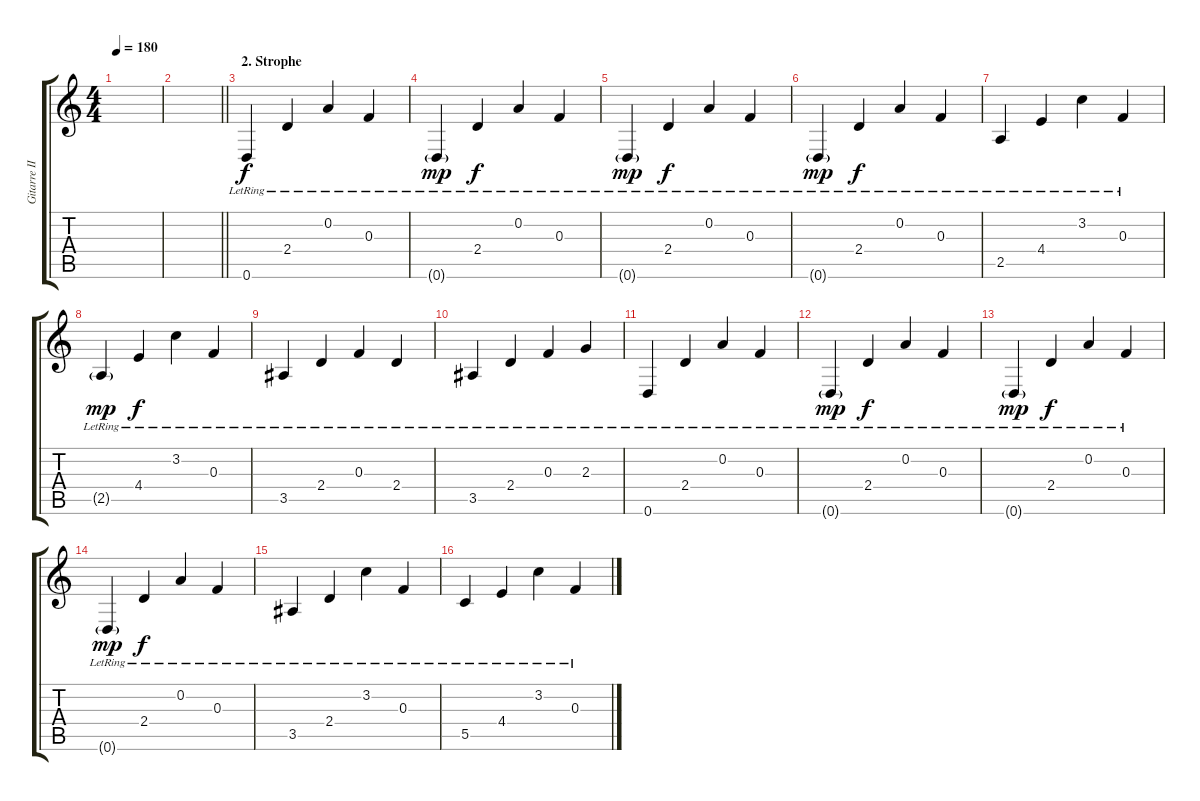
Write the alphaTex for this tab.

\track ("Gitarre III (Clean)" "Gitarre II") {instrument electricguitarclean}
\staff {score tabs}
\tuning (D4 A3 F3 C3 G2 D2) {hide}
\ts (4 4)
\tempo 180
\clef g2
\ks c
|
\barLineRight lightlight
|
\section ("" "2. Strophe")
0.6{lr}.4{instrument acousticguitarsteel} 2.4{lr}.4 0.2{lr}.4 0.3{lr}.4 |
0.6{g lr}.4{dy mp} 2.4{lr}.4{dy f} 0.2{lr}.4 0.3{lr}.4 |
0.6{g lr}.4{dy mp} 2.4{lr}.4{dy f} 0.2{lr}.4 0.3{lr}.4 |
0.6{g lr}.4{dy mp} 2.4{lr}.4{dy f} 0.2{lr}.4 0.3{lr}.4 |
2.5{lr}.4 4.4{lr}.4 3.2{lr}.4 0.3{lr}.4 |
2.5{g lr}.4{dy mp} 4.4{lr}.4{dy f} 3.2{lr}.4 0.3{lr}.4 |
3.5{lr}.4 2.4{lr}.4 0.3{lr}.4 2.4{lr}.4 |
3.5{lr}.4 2.4{lr}.4 0.3{lr}.4 2.3{lr}.4 |
0.6{lr}.4 2.4{lr}.4 0.2{lr}.4 0.3{lr}.4 |
0.6{g lr}.4{dy mp} 2.4{lr}.4{dy f} 0.2{lr}.4 0.3{lr}.4 |
0.6{g lr}.4{dy mp} 2.4{lr}.4{dy f} 0.2{lr}.4 0.3{lr}.4 |
0.6{g lr}.4{dy mp} 2.4{lr}.4{dy f} 0.2{lr}.4 0.3{lr}.4 |
3.5{lr}.4 2.4{lr}.4 3.2{lr}.4 0.3{lr}.4 |
5.5{lr}.4 4.4{lr}.4 3.2{lr}.4 0.3{lr}.4
